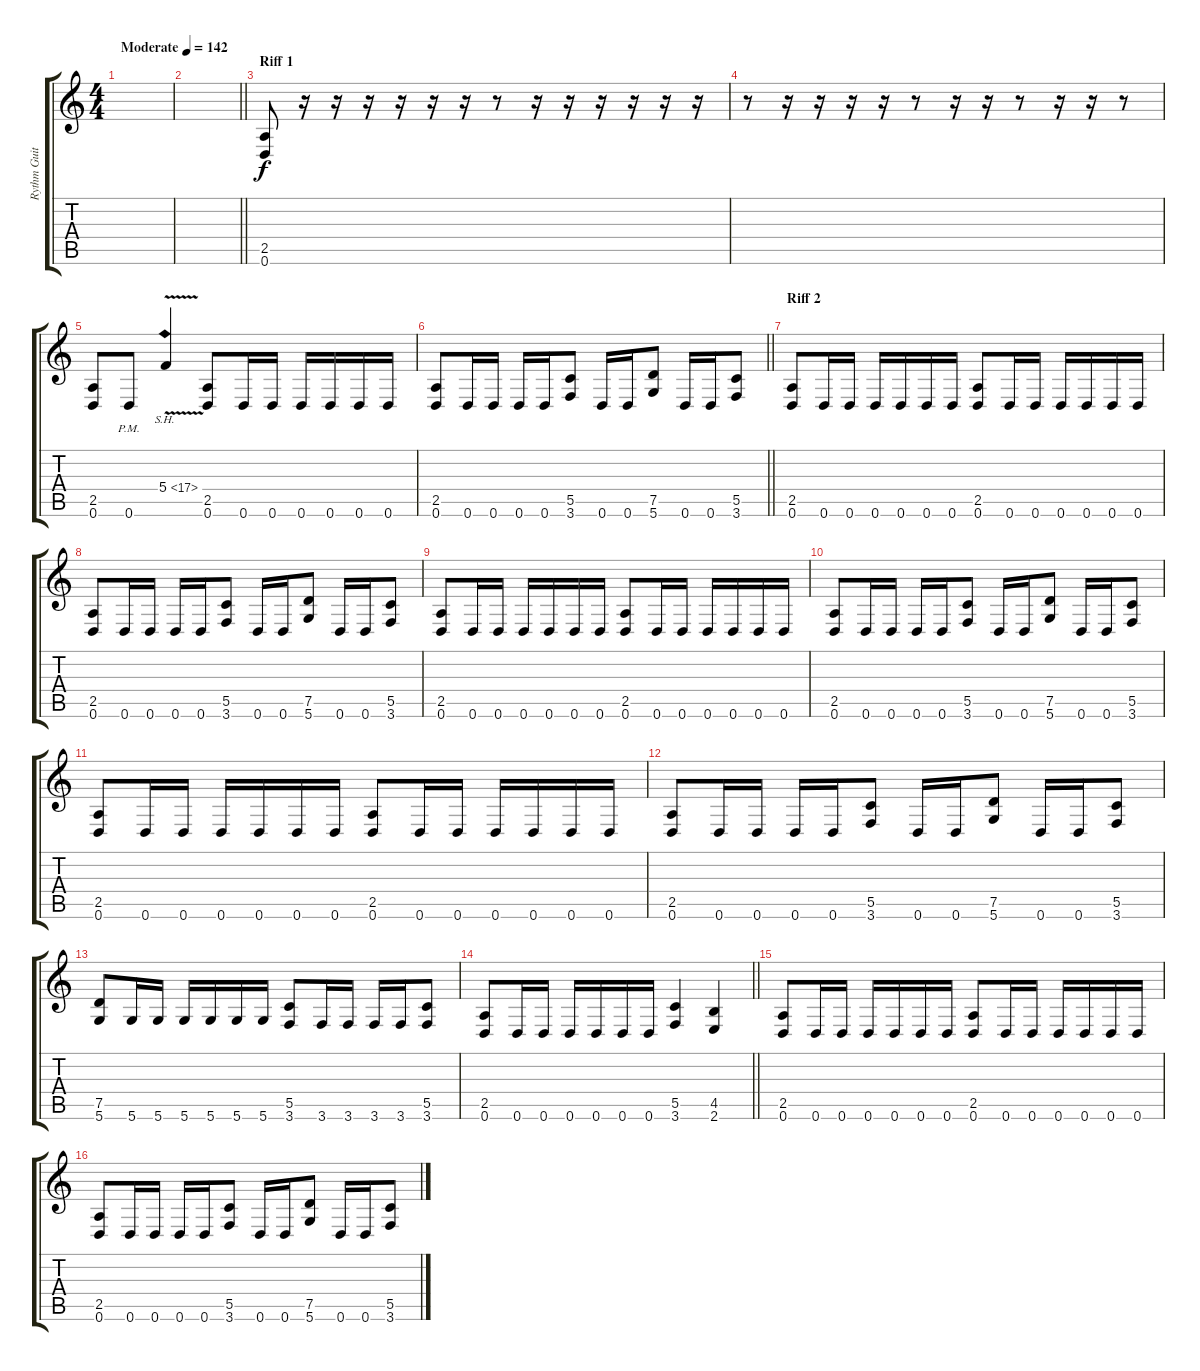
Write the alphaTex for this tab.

\track ("Rythm Guitar" "Rythm Guit") {instrument distortionguitar}
\staff {score tabs}
\tuning (D4 A3 F3 C3 G2 D2) {hide}
\ts (4 4)
\tempo (142 "Moderate")
\clef g2
\ks c
|
\barLineRight lightlight
|
\section ("" "Riff 1")
(2.5 0.6).8 r.16 r.16 r.16 r.16 r.16 r.16 r.8 r.16 r.16 r.16 r.16 r.16 r.16 |
r.8 r.16 r.16 r.16 r.16 r.8 r.16 r.16 r.8 r.16 r.16 r.8 |
(2.5 0.6).8 0.6{pm}.8 5.4{sh 12 v}.4 (2.5 0.6).8 0.6.16 0.6.16 0.6.16 0.6.16 0.6.16 0.6.16 |
\barLineRight lightlight
(2.5 0.6).8 0.6.16 0.6.16 0.6.16 0.6.16 (5.5 3.6).8 0.6.16 0.6.16 (7.5 5.6).8 0.6.16 0.6.16 (5.5 3.6).8 |
\section ("" "Riff 2")
(2.5 0.6).8 0.6.16 0.6.16 0.6.16 0.6.16 0.6.16 0.6.16 (2.5 0.6).8 0.6.16 0.6.16 0.6.16 0.6.16 0.6.16 0.6.16 |
(2.5 0.6).8 0.6.16 0.6.16 0.6.16 0.6.16 (5.5 3.6).8 0.6.16 0.6.16 (7.5 5.6).8 0.6.16 0.6.16 (5.5 3.6).8 |
(2.5 0.6).8 0.6.16 0.6.16 0.6.16 0.6.16 0.6.16 0.6.16 (2.5 0.6).8 0.6.16 0.6.16 0.6.16 0.6.16 0.6.16 0.6.16 |
(2.5 0.6).8 0.6.16 0.6.16 0.6.16 0.6.16 (5.5 3.6).8 0.6.16 0.6.16 (7.5 5.6).8 0.6.16 0.6.16 (5.5 3.6).8 |
(2.5 0.6).8 0.6.16 0.6.16 0.6.16 0.6.16 0.6.16 0.6.16 (2.5 0.6).8 0.6.16 0.6.16 0.6.16 0.6.16 0.6.16 0.6.16 |
(2.5 0.6).8 0.6.16 0.6.16 0.6.16 0.6.16 (5.5 3.6).8 0.6.16 0.6.16 (7.5 5.6).8 0.6.16 0.6.16 (5.5 3.6).8 |
(7.5 5.6).8 5.6.16 5.6.16 5.6.16 5.6.16 5.6.16 5.6.16 (5.5 3.6).8 3.6.16 3.6.16 3.6.16 3.6.16 (5.5 3.6).8 |
\barLineRight lightlight
(2.5 0.6).8 0.6.16 0.6.16 0.6.16 0.6.16 0.6.16 0.6.16 (5.5 3.6).4 (4.5 2.6).4 |
(2.5 0.6).8 0.6.16 0.6.16 0.6.16 0.6.16 0.6.16 0.6.16 (2.5 0.6).8 0.6.16 0.6.16 0.6.16 0.6.16 0.6.16 0.6.16 |
(2.5 0.6).8 0.6.16 0.6.16 0.6.16 0.6.16 (5.5 3.6).8 0.6.16 0.6.16 (7.5 5.6).8 0.6.16 0.6.16 (5.5 3.6).8
